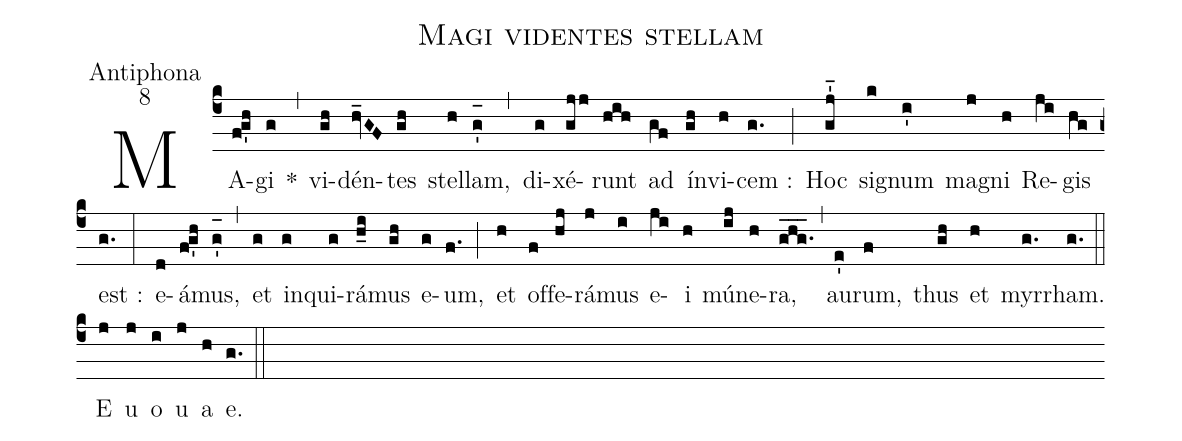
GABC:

name:Magi videntes stellam;
office-part:Antiphona;
mode:8;
%%
(c4) MA(fg'h)gi(g) *(,) vi(gh)dén(hv_GF)tes(gh) stel(h)lam,(g'_[oh:h]) (,) di(g)xé(gjj)runt(hih) ad(gf) ín(gh)vi(h)cem :(g.) (;) Hoc(gj'1_1[oh:l-0.8mm]) si(k)gnum(i') ma(j)gni(h) Re(ji)gis(hg) est :(g.) (:) e(d)á(fg'h)mus,(g'_[oh:h]) (,) et(g) in(g)qui(g)rá(h_i)mus(gh) e(g)um,(f.) (;) et(h) of(f)fe(hj)rá(j)mus(i) e(ji)i(h) mú(ij)ne(h)ra,(ghg.___) (,) au(e')rum,(f) thus(gh) et(h) myr(g.)rham.(g.) (::) <eu>E(j) u(j) o(i) u(j) a(h) e.</eu>(g.) (::)
